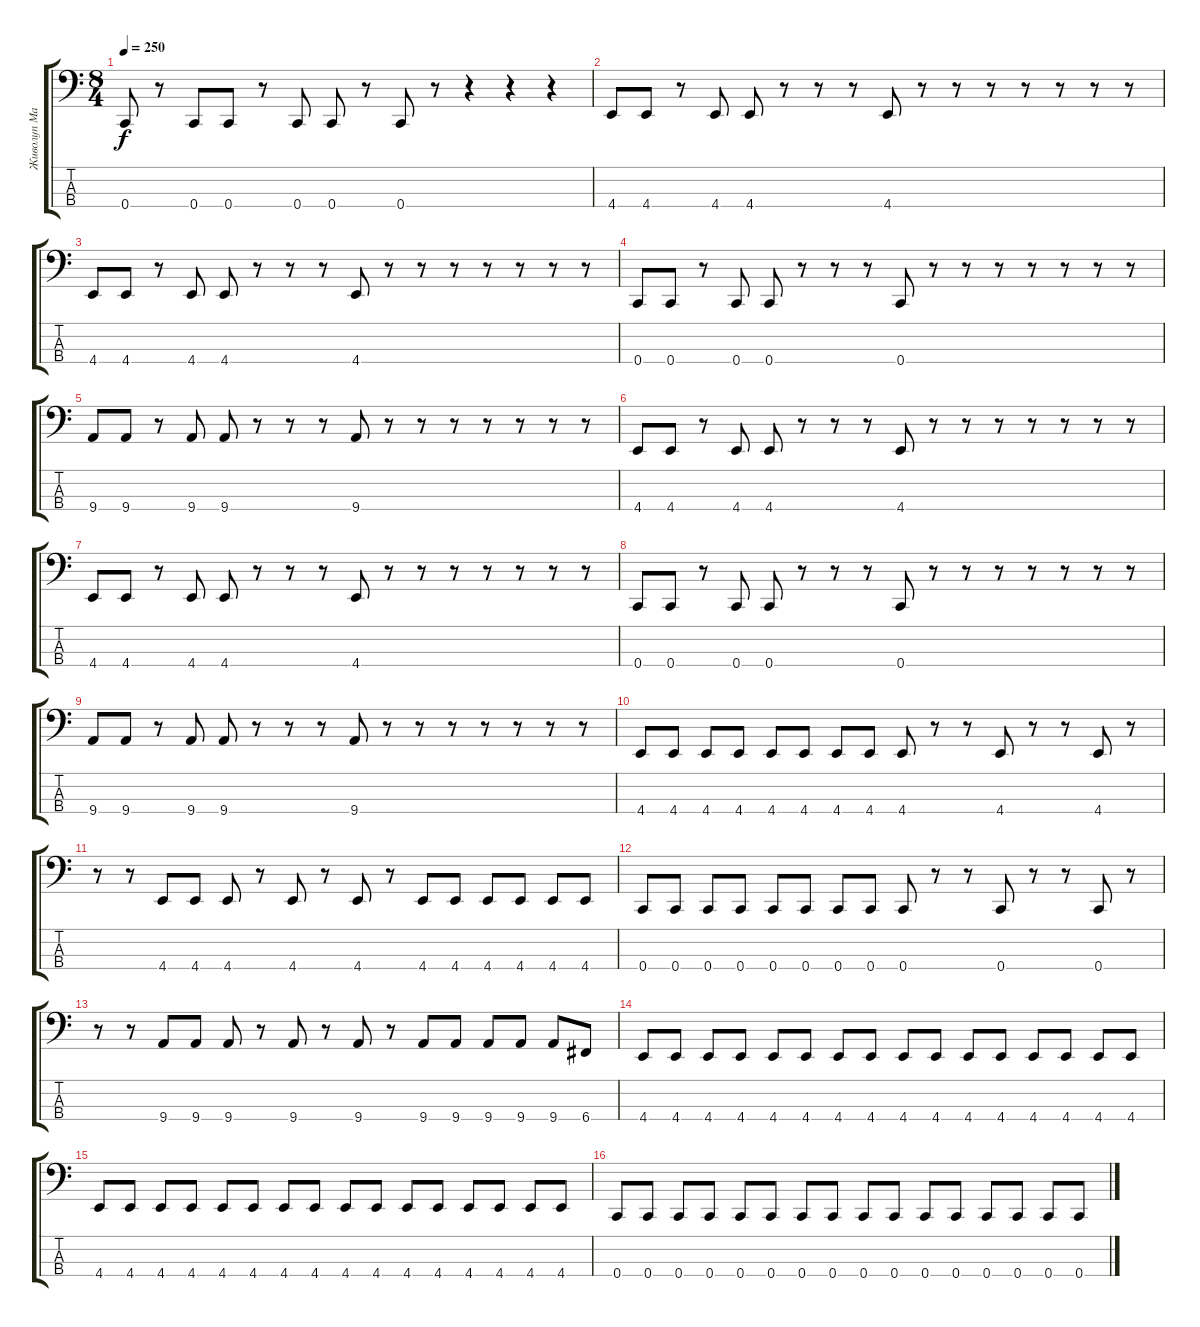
\track ("Живолуп Максим" "Живолуп Ма") {instrument electricbassfinger}
\staff {score tabs}
\tuning (F2 C2 G1 C1) {hide}
\ts (8 4)
\tempo 250
\clef f4
\ks c
0.4.8{dy f} r.8 0.4.8 0.4.8 r.8 0.4.8 0.4.8 r.8 0.4.8 r.8 r.4 r.4 r.4 |
4.4.8 4.4.8 r.8 4.4.8 4.4.8 r.8 r.8 r.8 4.4.8 r.8 r.8 r.8 r.8 r.8 r.8 r.8 |
4.4.8 4.4.8 r.8 4.4.8 4.4.8 r.8 r.8 r.8 4.4.8 r.8 r.8 r.8 r.8 r.8 r.8 r.8 |
0.4.8 0.4.8 r.8 0.4.8 0.4.8 r.8 r.8 r.8 0.4.8 r.8 r.8 r.8 r.8 r.8 r.8 r.8 |
9.4.8 9.4.8 r.8 9.4.8 9.4.8 r.8 r.8 r.8 9.4.8 r.8 r.8 r.8 r.8 r.8 r.8 r.8 |
4.4.8 4.4.8 r.8 4.4.8 4.4.8 r.8 r.8 r.8 4.4.8 r.8 r.8 r.8 r.8 r.8 r.8 r.8 |
4.4.8 4.4.8 r.8 4.4.8 4.4.8 r.8 r.8 r.8 4.4.8 r.8 r.8 r.8 r.8 r.8 r.8 r.8 |
0.4.8 0.4.8 r.8 0.4.8 0.4.8 r.8 r.8 r.8 0.4.8 r.8 r.8 r.8 r.8 r.8 r.8 r.8 |
9.4.8 9.4.8 r.8 9.4.8 9.4.8 r.8 r.8 r.8 9.4.8 r.8 r.8 r.8 r.8 r.8 r.8 r.8 |
4.4.8 4.4.8 4.4.8 4.4.8 4.4.8 4.4.8 4.4.8 4.4.8 4.4.8 r.8 r.8 4.4.8 r.8 r.8 4.4.8 r.8 |
r.8 r.8 4.4.8 4.4.8 4.4.8 r.8 4.4.8 r.8 4.4.8 r.8 4.4.8 4.4.8 4.4.8 4.4.8 4.4.8 4.4.8 |
0.4.8 0.4.8 0.4.8 0.4.8 0.4.8 0.4.8 0.4.8 0.4.8 0.4.8 r.8 r.8 0.4.8 r.8 r.8 0.4.8 r.8 |
r.8 r.8 9.4.8 9.4.8 9.4.8 r.8 9.4.8 r.8 9.4.8 r.8 9.4.8 9.4.8 9.4.8 9.4.8 9.4.8 6.4.8 |
4.4.8 4.4.8 4.4.8 4.4.8 4.4.8 4.4.8 4.4.8 4.4.8 4.4.8 4.4.8 4.4.8 4.4.8 4.4.8 4.4.8 4.4.8 4.4.8 |
4.4.8 4.4.8 4.4.8 4.4.8 4.4.8 4.4.8 4.4.8 4.4.8 4.4.8 4.4.8 4.4.8 4.4.8 4.4.8 4.4.8 4.4.8 4.4.8 |
0.4.8 0.4.8 0.4.8 0.4.8 0.4.8 0.4.8 0.4.8 0.4.8 0.4.8 0.4.8 0.4.8 0.4.8 0.4.8 0.4.8 0.4.8 0.4.8
